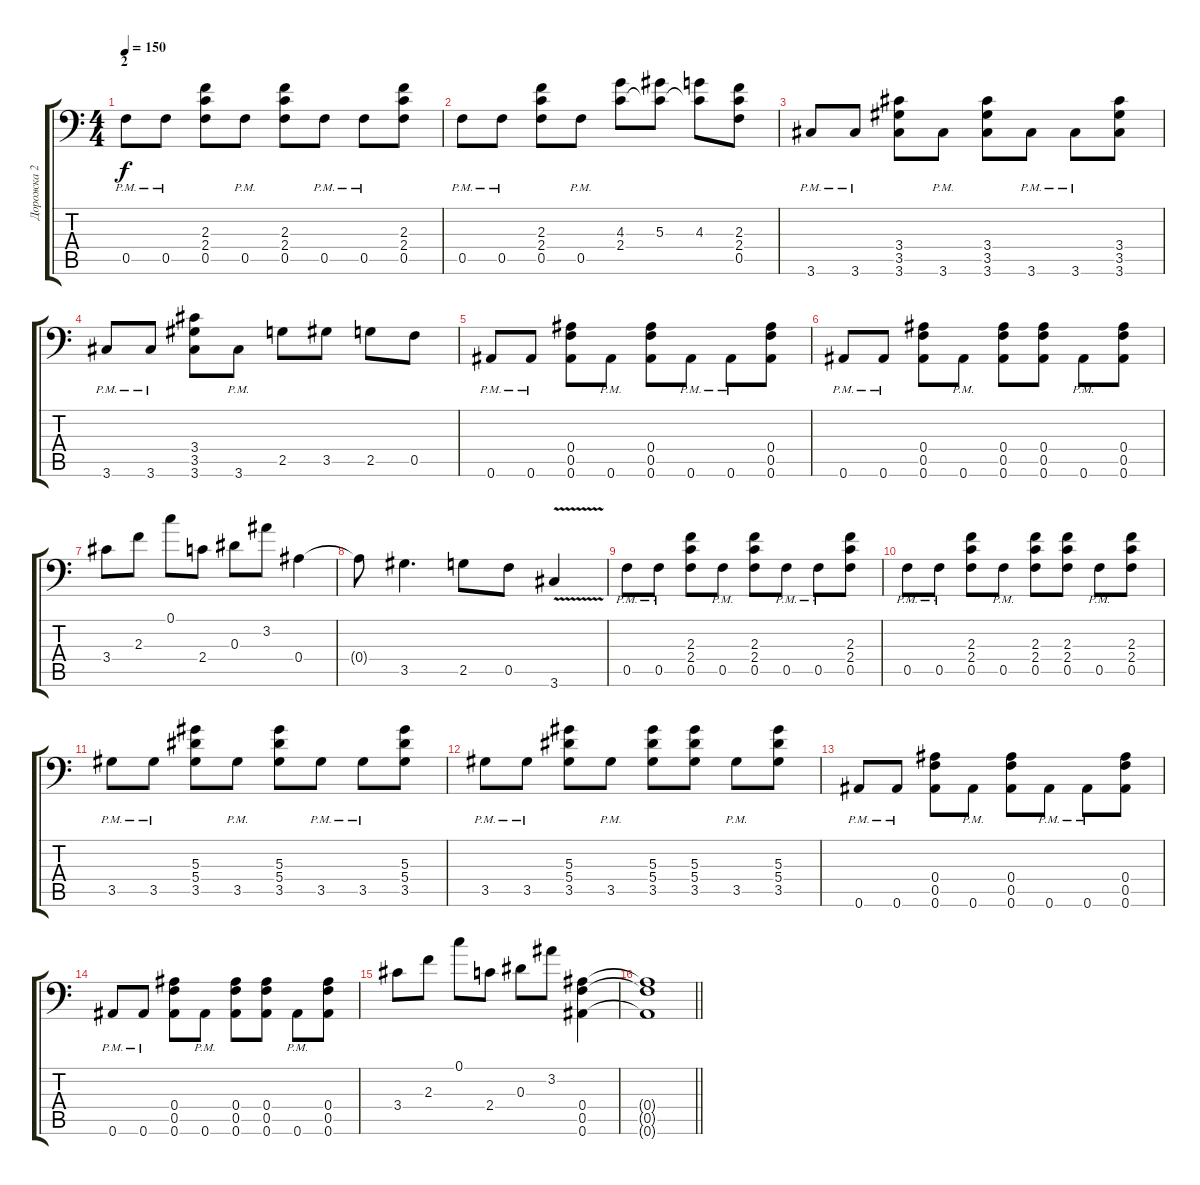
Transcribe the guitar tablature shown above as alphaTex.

\track ("Дорожка 2" "Дорожка 2") {instrument distortionguitar}
\staff {score tabs}
\tuning (C4 G3 Eb3 Bb2 F2 Bb1) {hide}
\ts (4 4)
\section ("" "2")
\tempo 150
\clef f4
\ks c
0.5{pm}.8{dy f} 0.5{pm}.8 (2.3 2.4 0.5).8 0.5{pm}.8 (2.3 2.4 0.5).8 0.5{pm}.8 0.5{pm}.8 (2.3 2.4 0.5).8 |
0.5{pm}.8 0.5{pm}.8 (2.3 2.4 0.5).8 0.5{pm}.8 (4.3 2.4).8 (5.3 2.4{t}).8 (4.3 2.4{t}).8 (2.3 2.4 0.5).8 |
3.6{pm}.8 3.6{pm}.8 (3.4 3.5 3.6).8 3.6{pm}.8 (3.4 3.5 3.6).8 3.6{pm}.8 3.6{pm}.8 (3.4 3.5 3.6).8 |
3.6{pm}.8 3.6{pm}.8 (3.4 3.5 3.6).8 3.6{pm}.8 2.5.8 3.5.8 2.5.8 0.5.8 |
0.6{pm}.8 0.6{pm}.8 (0.4 0.5 0.6).8 0.6{pm}.8 (0.4 0.5 0.6).8 0.6{pm}.8 0.6{pm}.8 (0.4 0.5 0.6).8 |
0.6{pm}.8 0.6{pm}.8 (0.4 0.5 0.6).8 0.6{pm}.8 (0.4 0.5 0.6).8 (0.4 0.5 0.6).8 0.6{pm}.8 (0.4 0.5 0.6).8 |
3.4.8 2.3.8 0.1.8 2.4.8 0.3.8 3.2.8 0.4.4 |
0.4{t}.8 3.5.4{d} 2.5.8 0.5.8 3.6{v}.4 |
0.5{pm}.8 0.5{pm}.8 (2.3 2.4 0.5).8 0.5{pm}.8 (2.3 2.4 0.5).8 0.5{pm}.8 0.5{pm}.8 (2.3 2.4 0.5).8 |
0.5{pm}.8 0.5{pm}.8 (2.3 2.4 0.5).8 0.5{pm}.8 (2.3 2.4 0.5).8 (2.3 2.4 0.5).8 0.5{pm}.8 (2.3 2.4 0.5).8 |
3.5{pm}.8 3.5{pm}.8 (5.3 5.4 3.5).8 3.5{pm}.8 (5.3 5.4 3.5).8 3.5{pm}.8 3.5{pm}.8 (5.3 5.4 3.5).8 |
3.5{pm}.8 3.5{pm}.8 (5.3 5.4 3.5).8 3.5{pm}.8 (5.3 5.4 3.5).8 (5.3 5.4 3.5).8 3.5{pm}.8 (5.3 5.4 3.5).8 |
0.6{pm}.8 0.6{pm}.8 (0.4 0.5 0.6).8 0.6{pm}.8 (0.4 0.5 0.6).8 0.6{pm}.8 0.6{pm}.8 (0.4 0.5 0.6).8 |
0.6{pm}.8 0.6{pm}.8 (0.4 0.5 0.6).8 0.6{pm}.8 (0.4 0.5 0.6).8 (0.4 0.5 0.6).8 0.6{pm}.8 (0.4 0.5 0.6).8 |
3.4.8 2.3.8 0.1.8 2.4.8 0.3.8 3.2.8 (0.4 0.5 0.6).4 |
\barLineRight lightlight
(0.4{t} 0.5{t} 0.6{t}).1
